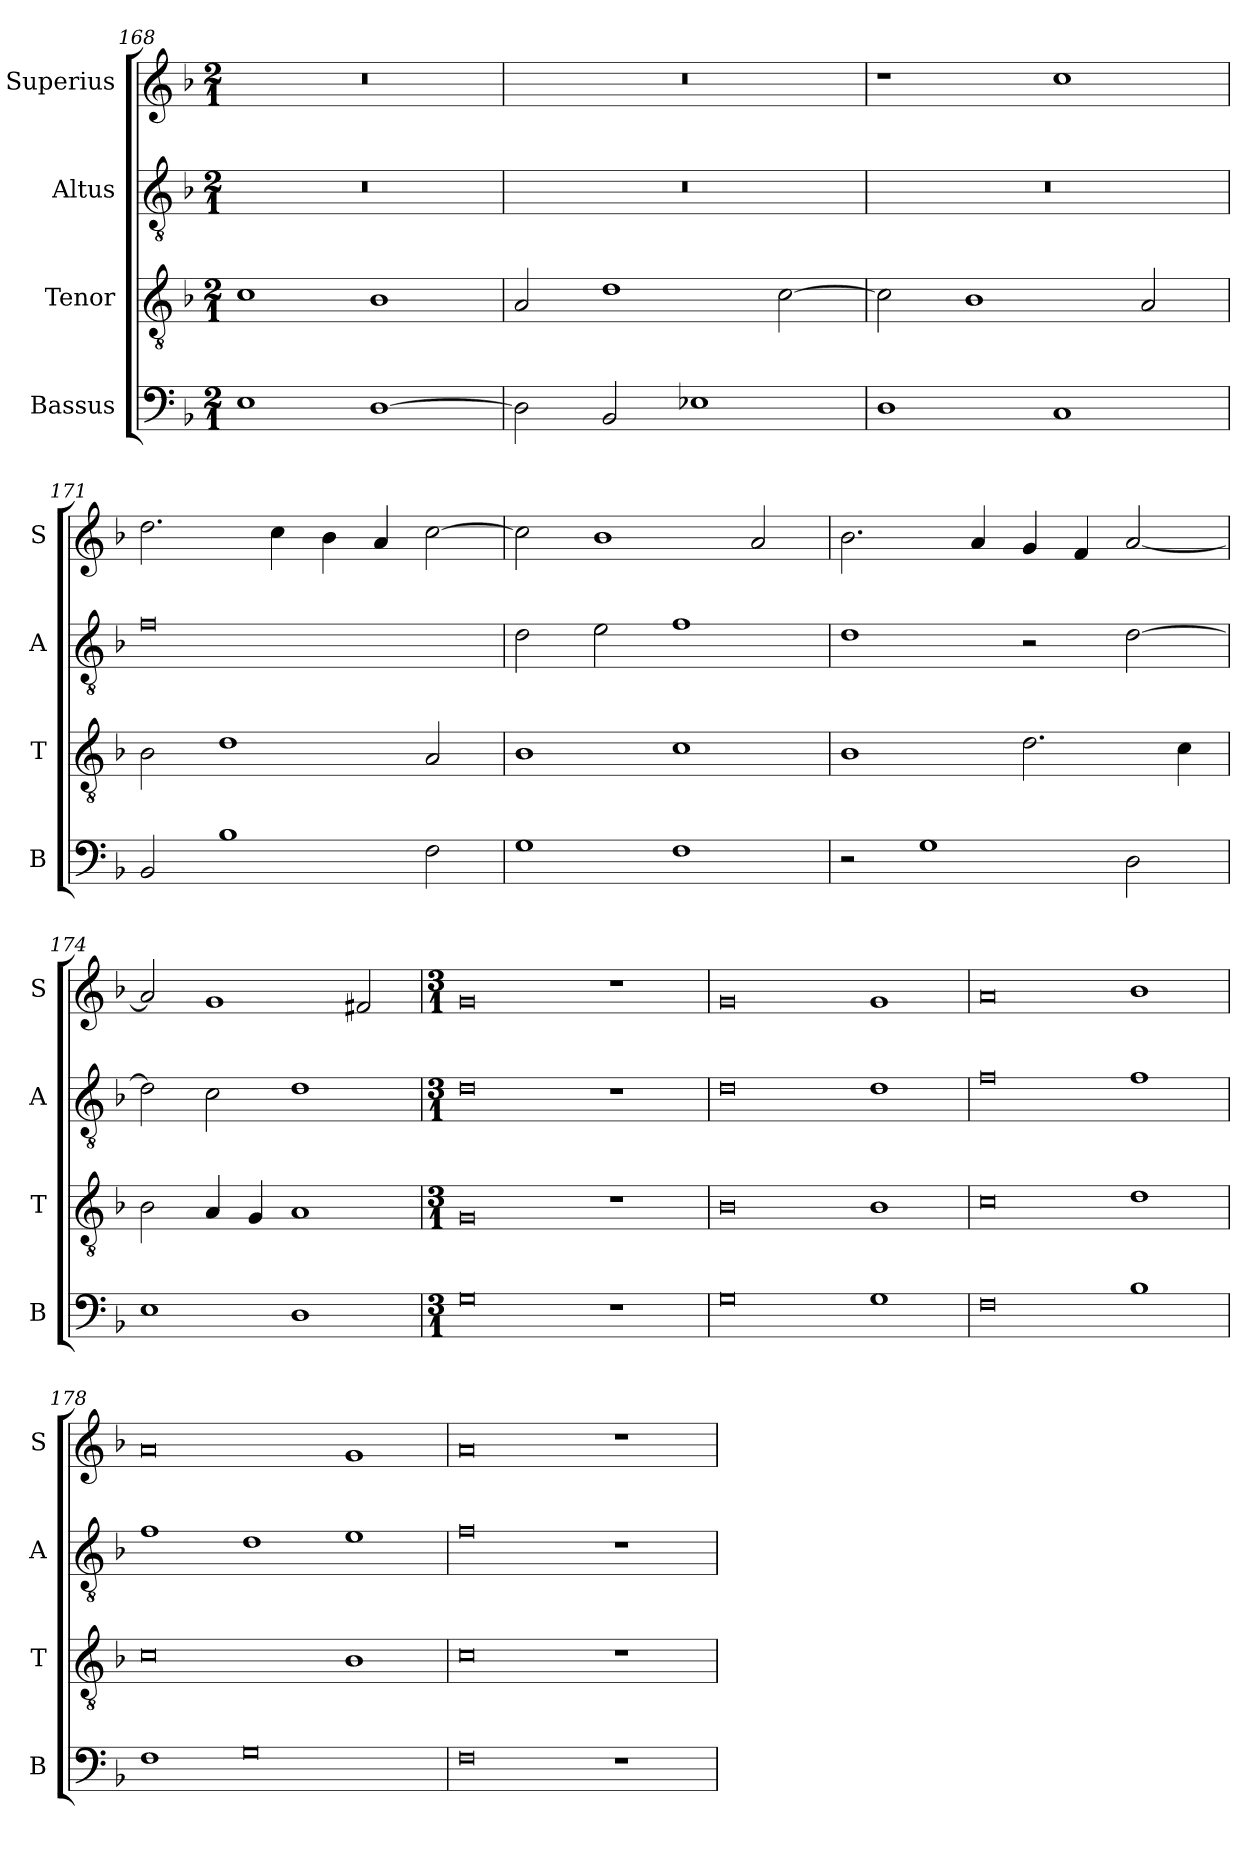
**kern	**kern	**kern	**kern
*part4	*part3	*part2	*part1
*staff4	*staff3	*staff2	*staff1
*I"Bassus	*I"Tenor	*I"Altus	*I"Superius
*I'B	*I'T	*I'A	*I'S
*clefF4	*clefGv2	*clefGv2	*clefG2
*k[b-]	*k[b-]	*k[b-]	*k[b-]
*F:	*F:	*F:	*F:
*M2/1	*M2/1	*M2/1	*M2/1
=168	=168	=168	=168
1E	1c	0r	0r
[1D	1B-	.	.
=169	=169	=169	=169
2D]	2A	0r	0r
2BB-	1d	.	.
1E-X	.	.	.
.	[2c	.	.
=170	=170	=170	=170
1D	2c]	0r	1r
.	1B-	.	.
1C	.	.	1cc
.	2A	.	.
=171	=171	=171	=171
2BB-	2B-	0f	2.dd
1B-	1d	.	.
.	.	.	4cc
.	.	.	4b-
.	.	.	4a
2F	2A	.	[2cc
=172	=172	=172	=172
1G	1B-	2d	2cc]
.	.	2e	1b-
1F	1c	1f	.
.	.	.	2a
=173	=173	=173	=173
2r	1B-	1d	2.b-
1G	.	.	.
.	.	.	4a
.	2.d	2r	4g
.	.	.	4f
2D	.	[2d	[2a
.	4c	.	.
=174	=174	=174	=174
1E	2B-	2d]	2a]
.	4A	2c	1g
.	4G	.	.
1D	1A	1d	.
.	.	.	2f#X
=175	=175	=175	=175
*M3/1	*M3/1	*M3/1	*M3/1
0G	0G	0d	0g
1r	1r	1r	1r
=176	=176	=176	=176
0G	0B-	0d	0g
1G	1B-	1d	1g
=177	=177	=177	=177
0F	0c	0f	0a
1B-	1d	1f	1b-
=178	=178	=178	=178
1F	0c	1f	0a
0G	.	1d	.
.	1B-	1e	1g
=179	=179	=179	=179
0F	0c	0f	0a
1r	1r	1r	1r
=	=	=	=
*-	*-	*-	*-
